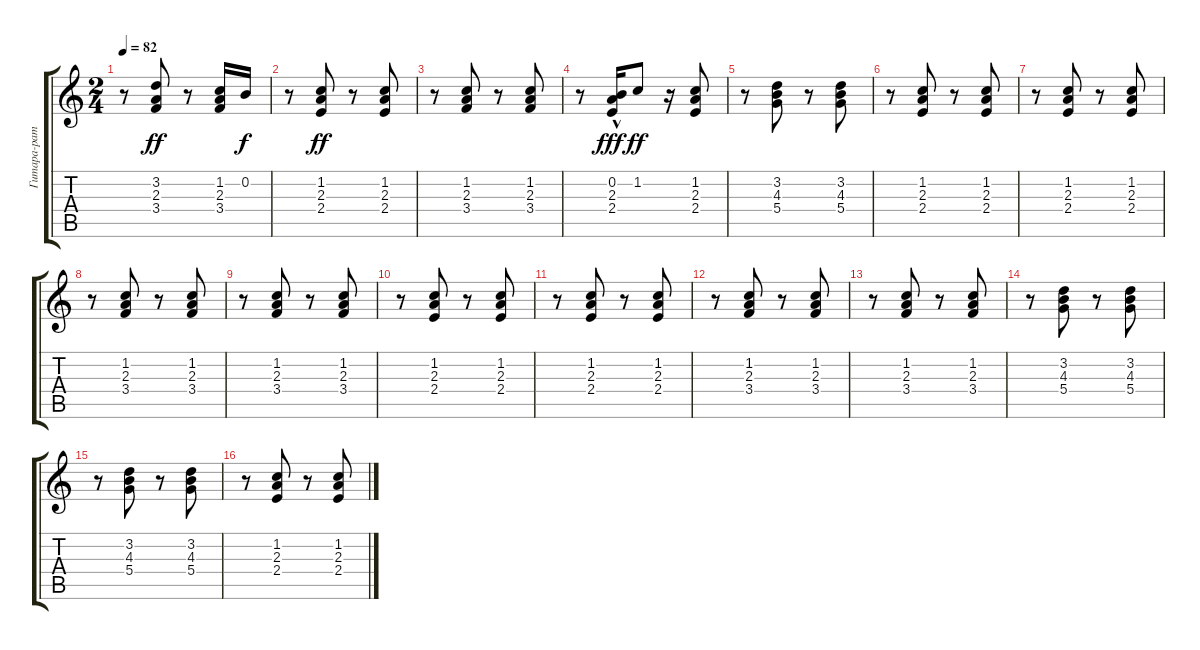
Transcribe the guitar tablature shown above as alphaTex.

\track ("Гитара-ратм" "Гитара-рат") {instrument acousticguitarsteel}
\staff {score tabs}
\tuning (E4 B3 G3 D3 A2 E2) {hide}
\ts (2 4)
\tempo 82
\clef g2
\ks c
r.8{dy ff} (3.2 2.3 3.4).8 r.8 (1.2 2.3 3.4).16 0.2.16{dy f} |
r.8 (1.2 2.3 2.4).8{dy ff} r.8 (1.2 2.3 2.4).8 |
r.8 (1.2 2.3 3.4).8 r.8 (1.2 2.3 3.4).8 |
r.8 (0.2 2.3{hac} 2.4{hac}).16{dy fff} 1.2.8{dy ff} r.16 (1.2 2.3 2.4).8 |
r.8 (3.2 4.3 5.4).8 r.8 (3.2 4.3 5.4).8 |
r.8 (1.2 2.3 2.4).8 r.8 (1.2 2.3 2.4).8 |
r.8 (1.2 2.3 2.4).8 r.8 (1.2 2.3 2.4).8 |
r.8 (1.2 2.3 3.4).8 r.8 (1.2 2.3 3.4).8 |
r.8 (1.2 2.3 3.4).8 r.8 (1.2 2.3 3.4).8 |
r.8 (1.2 2.3 2.4).8 r.8 (1.2 2.3 2.4).8 |
r.8 (1.2 2.3 2.4).8 r.8 (1.2 2.3 2.4).8 |
r.8 (1.2 2.3 3.4).8 r.8 (1.2 2.3 3.4).8 |
r.8 (1.2 2.3 3.4).8 r.8 (1.2 2.3 3.4).8 |
r.8 (3.2 4.3 5.4).8 r.8 (3.2 4.3 5.4).8 |
r.8 (3.2 4.3 5.4).8 r.8 (3.2 4.3 5.4).8 |
r.8 (1.2 2.3 2.4).8 r.8 (1.2 2.3 2.4).8
